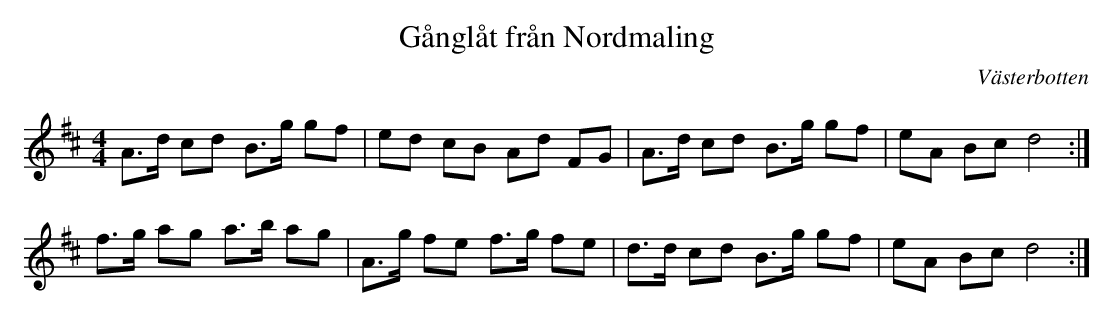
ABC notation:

X:1
T:Gånglåt från Nordmaling
O:Västerbotten
M:4/4
L:1/8
K:D
A>d cd B>g gf|ed cB Ad FG|A>d cd B>g gf|eA Bc d4:|
f>g ag a>b ag|A>g fe f>g fe|d>d cd B>g gf|eA Bc d4:|
